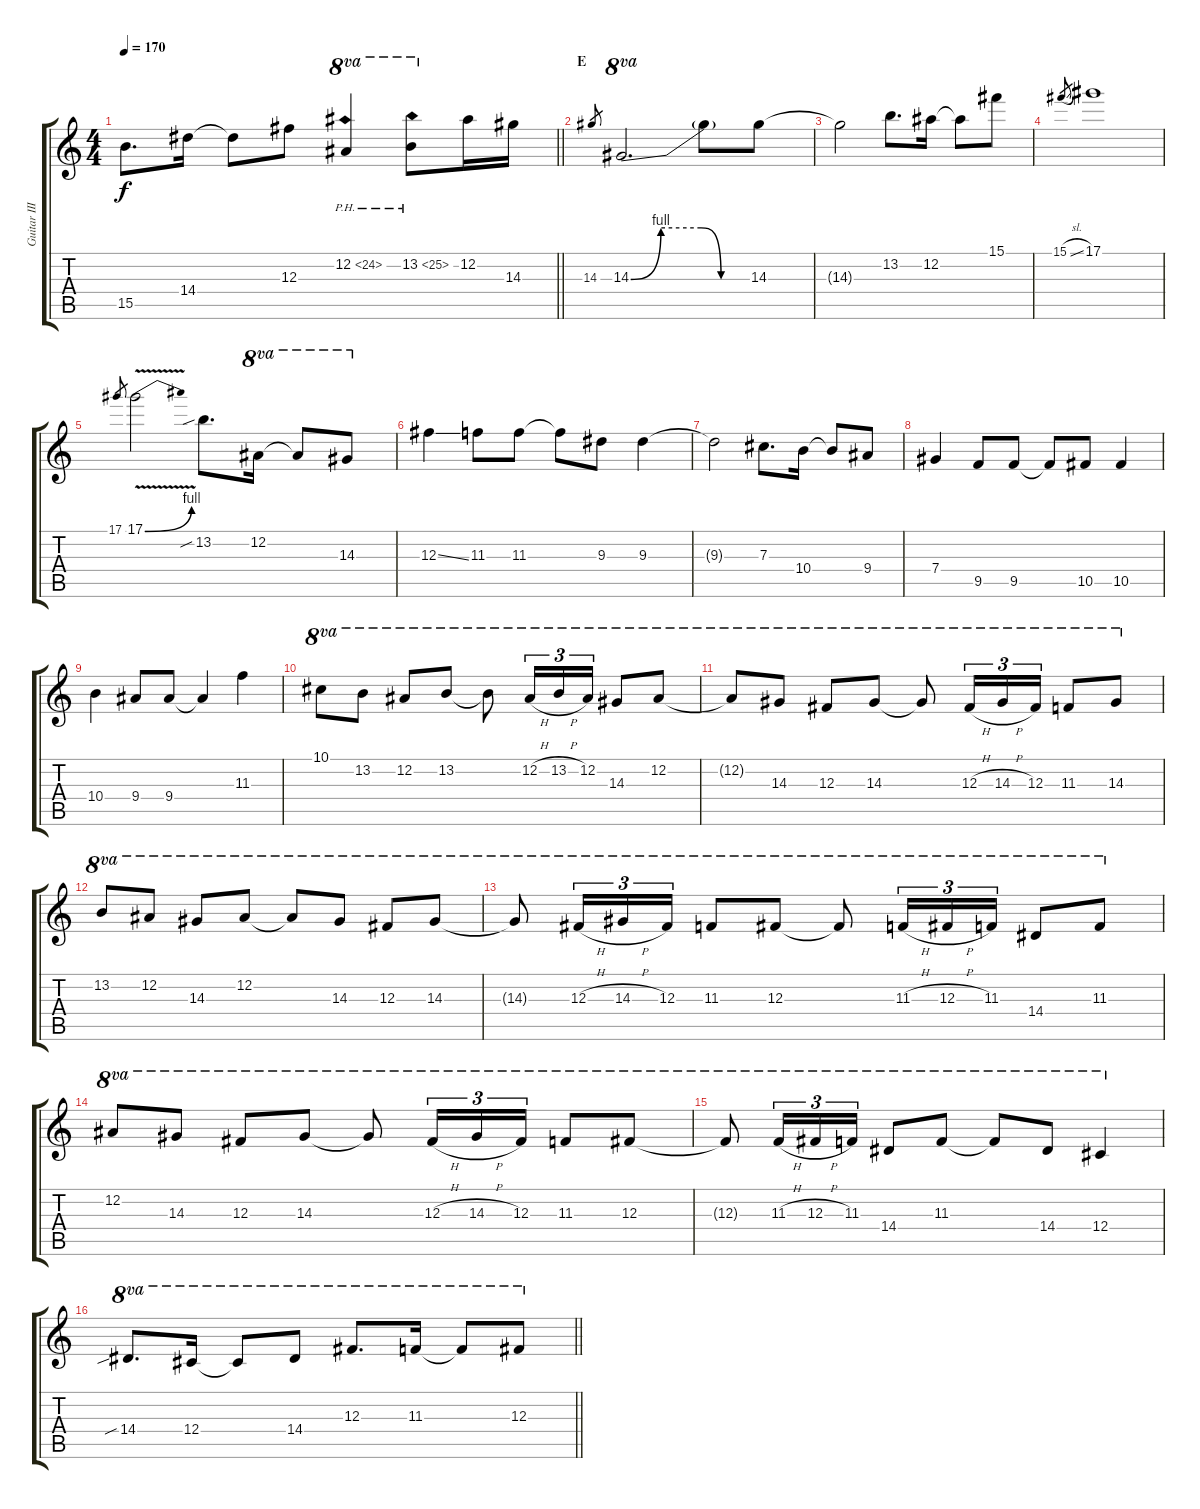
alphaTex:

\track ("Guitar IIII" "Guitar III") {instrument distortionguitar}
\staff {score tabs}
\tuning (Eb4 Bb3 Gb3 Db3 Ab2 Eb2) {hide}
\ts (4 4)
\tempo 170
\clef g2
\barLineRight lightlight
\ks c
15.5.8{d dy f} 14.4.16 14.4{t}.8 12.3.8 12.2{ph 12}.4{ot 8va} 13.2{ph 12}.8{ot 8va} 12.2.16 14.3.16 |
\section ("" "E")
14.3.8{gr} 14.3{be (custom 0 0 15 4 35 4 45 0 60 0)}.2{d ot 8va} 14.3{t}.8 14.3.8 |
14.3{t}.2 13.2.8{d} 12.2.16 12.2{t}.8 15.1.8 |
15.1{sl}.8{gr} 17.1.1 |
17.1.8{gr} 17.1{be (bend 0 0 60 4) v}.2 13.2{sib}.8{d} 12.2.16{ot 8va} 12.2{t}.8{ot 8va} 14.3.8{ot 8va} |
12.3{ss}.4 11.3.8 11.3.8 11.3{t}.8 9.3.8 9.3.4 |
9.3{t}.2 7.3.8{d} 10.4.16 10.4{t}.8 9.4.8 |
7.4.4 9.5.8 9.5.8 9.5{t}.8 10.5.8 10.5.4 |
10.4.4 9.4.8 9.4.8 9.4{t}.4 11.3.4 |
10.1.8{ot 8va} 13.2.8{ot 8va} 12.2.8{ot 8va} 13.2.8{ot 8va} 13.2{t}.8{ot 8va} 12.2{h}.16{tu (3 2) ot 8va} 13.2{h}.16{tu (3 2) ot 8va} 12.2.16{tu (3 2) ot 8va} 14.3.8{ot 8va} 12.2.8{ot 8va} |
12.2{t}.8{ot 8va} 14.3.8{ot 8va} 12.3.8{ot 8va} 14.3.8{ot 8va} 14.3{t}.8{ot 8va} 12.3{h}.16{tu (3 2) ot 8va} 14.3{h}.16{tu (3 2) ot 8va} 12.3.16{tu (3 2) ot 8va} 11.3.8{ot 8va} 14.3.8{ot 8va} |
13.2.8{ot 8va} 12.2.8{ot 8va} 14.3.8{ot 8va} 12.2.8{ot 8va} 12.2{t}.8{ot 8va} 14.3.8{ot 8va} 12.3.8{ot 8va} 14.3.8{ot 8va} |
14.3{t}.8{ot 8va} 12.3{h}.16{tu (3 2) ot 8va} 14.3{h}.16{tu (3 2) ot 8va} 12.3.16{tu (3 2) ot 8va} 11.3.8{ot 8va} 12.3.8{ot 8va} 12.3{t}.8{ot 8va} 11.3{h}.16{tu (3 2) ot 8va} 12.3{h}.16{tu (3 2) ot 8va} 11.3.16{tu (3 2) ot 8va} 14.4.8{ot 8va} 11.3.8{ot 8va} |
12.2.8{ot 8va} 14.3.8{ot 8va} 12.3.8{ot 8va} 14.3.8{ot 8va} 14.3{t}.8{ot 8va} 12.3{h}.16{tu (3 2) ot 8va} 14.3{h}.16{tu (3 2) ot 8va} 12.3.16{tu (3 2) ot 8va} 11.3.8{ot 8va} 12.3.8{ot 8va} |
12.3{t}.8{ot 8va} 11.3{h}.16{tu (3 2) ot 8va} 12.3{h}.16{tu (3 2) ot 8va} 11.3.16{tu (3 2) ot 8va} 14.4.8{ot 8va} 11.3.8{ot 8va} 11.3{t}.8{ot 8va} 14.4.8{ot 8va} 12.4.4{ot 8va} |
\barLineRight lightlight
14.4{sib}.8{d ot 8va} 12.4.16{ot 8va} 12.4{t}.8{ot 8va} 14.4.8{ot 8va} 12.3.8{d ot 8va} 11.3.16{ot 8va} 11.3{t}.8{ot 8va} 12.3.8{ot 8va}
